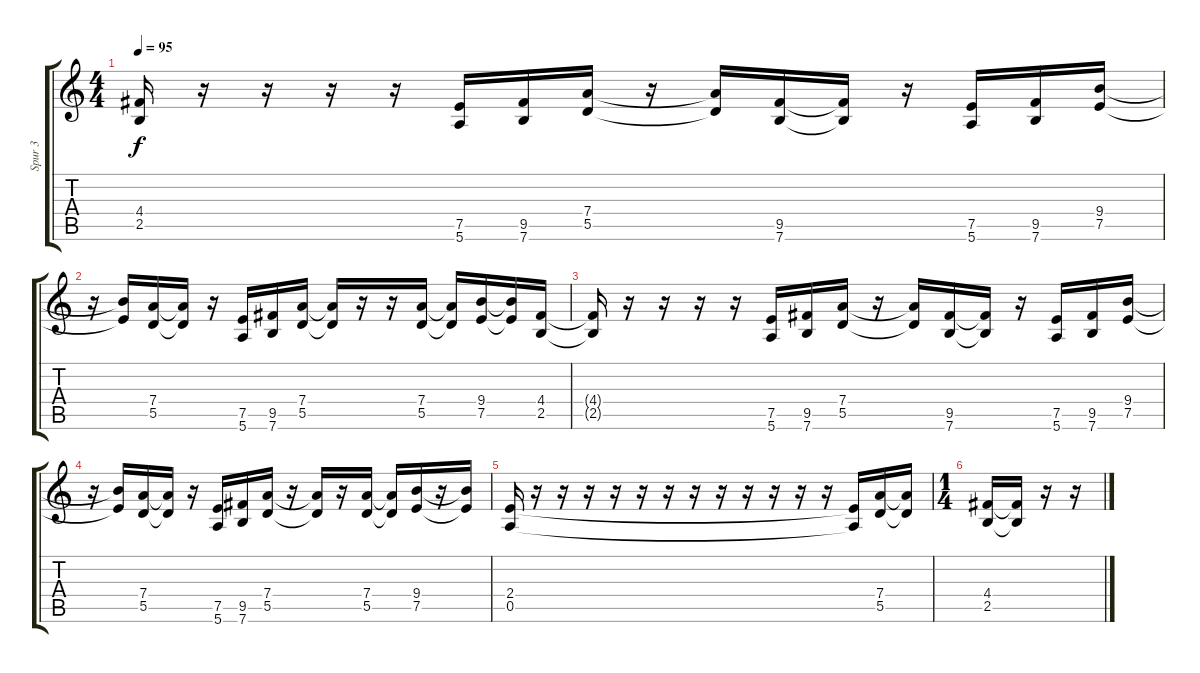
\track ("Spur 3" "Spur 3") {instrument distortionguitar}
\staff {score tabs}
\tuning (E4 B3 G3 D3 A2 E2) {hide}
\ts (4 4)
\tempo 95
\clef g2
\ks c
(4.4{t} 2.5{t}).16{dy f} r.16 r.16 r.16 r.16 (7.5 5.6).16 (9.5 7.6).16 (7.4 5.5).16 r.16 (7.4{t} 5.5{t}).16 (9.5 7.6).16 (9.5{t} 7.6{t}).16 r.16 (7.5 5.6).16 (9.5 7.6).16 (9.4 7.5).16 |
r.16 (9.4{t} 7.5{t}).16 (7.4 5.5).16 (7.4{t} 5.5{t}).16 r.16 (7.5 5.6).16 (9.5 7.6).16 (7.4 5.5).16 (7.4{t} 5.5{t}).16 r.16 r.16 (7.4 5.5).16 (7.4{t} 5.5{t}).16 (9.4 7.5).16 (9.4{t} 7.5{t}).16 (4.4 2.5).16 |
(4.4{t} 2.5{t}).16 r.16 r.16 r.16 r.16 (7.5 5.6).16 (9.5 7.6).16 (7.4 5.5).16 r.16 (7.4{t} 5.5{t}).16 (9.5 7.6).16 (9.5{t} 7.6{t}).16 r.16 (7.5 5.6).16 (9.5 7.6).16 (9.4 7.5).16 |
r.16 (9.4{t} 7.5{t}).16 (7.4 5.5).16 (7.4{t} 5.5{t}).16 r.16 (7.5 5.6).16 (9.5 7.6).16 (7.4 5.5).16 r.16 (7.4{t} 5.5{t}).16 r.16 (7.4 5.5).16 (7.4{t} 5.5{t}).16 (9.4 7.5).16 r.16 (9.4{t} 7.5{t}).16 |
(2.4 0.5).16 r.16 r.16 r.16 r.16 r.16 r.16 r.16 r.16 r.16 r.16 r.16 r.16 (2.4{t} 0.5{t}).16 (7.4 5.5).16 (7.4{t} 5.5{t}).16 |
\ts (1 4)
(4.4 2.5).16 (4.4{t} 2.5{t}).16 r.16 r.16
